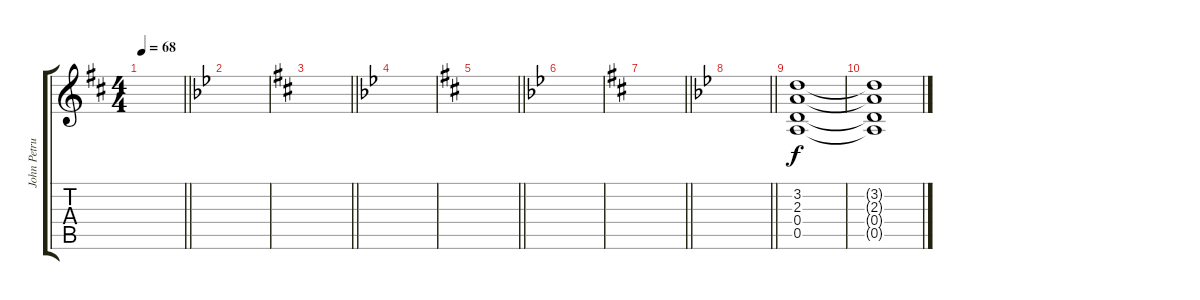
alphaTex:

\track ("John Petrucci" "John Petru") {instrument distortionguitar}
\staff {score tabs}
\tuning (E4 B3 G3 D3 A2 E2) {hide}
\ts (4 4)
\tempo 68
\clef g2
\barLineRight lightlight
\ks d
|
\ks bb
|
\barLineRight lightlight
\ks d
|
\ks bb
|
\barLineRight lightlight
\ks d
|
\ks bb
|
\barLineRight lightlight
\ks d
|
\barLineRight lightlight
\ks bb
|
(3.2 2.3 0.4 0.5).1{dy f} |
(3.2{t} 2.3{t} 0.4{t} 0.5{t}).1{volume 12}
